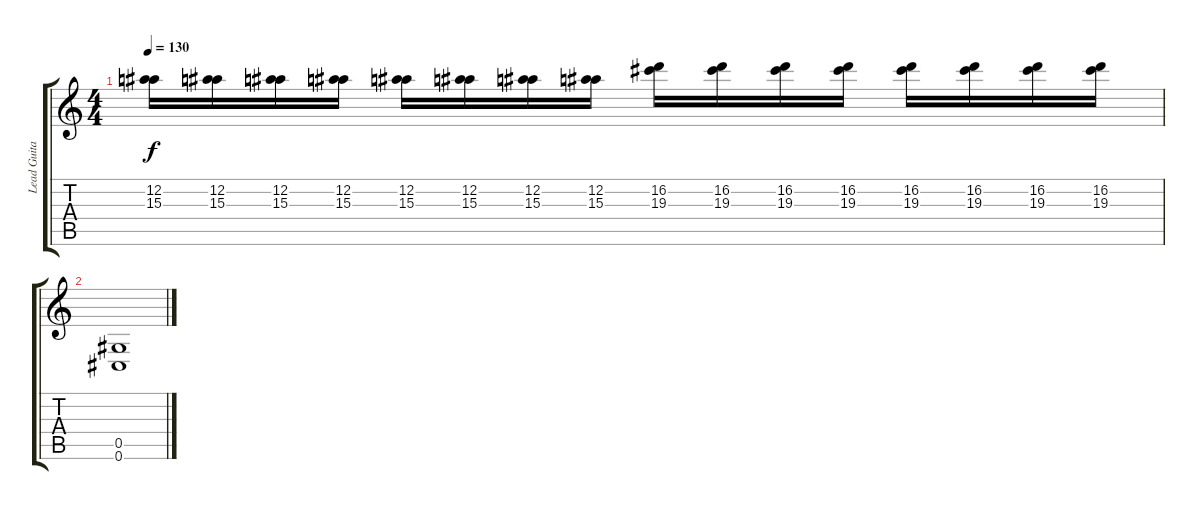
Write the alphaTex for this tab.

\track ("Lead Guitar" "Lead Guita") {instrument distortionguitar}
\staff {score tabs}
\tuning (Eb4 Bb3 Gb3 Db3 Ab2 Db2) {hide}
\ts (4 4)
\tempo 130
\clef g2
\ks c
(12.2 15.3).16{dy f} (12.2 15.3).16 (12.2 15.3).16 (12.2 15.3).16 (12.2 15.3).16 (12.2 15.3).16 (12.2 15.3).16 (12.2 15.3).16 (16.2 19.3).16 (16.2 19.3).16 (16.2 19.3).16 (16.2 19.3).16 (16.2 19.3).16 (16.2 19.3).16 (16.2 19.3).16 (16.2 19.3).16 |
(0.5 0.6).1
